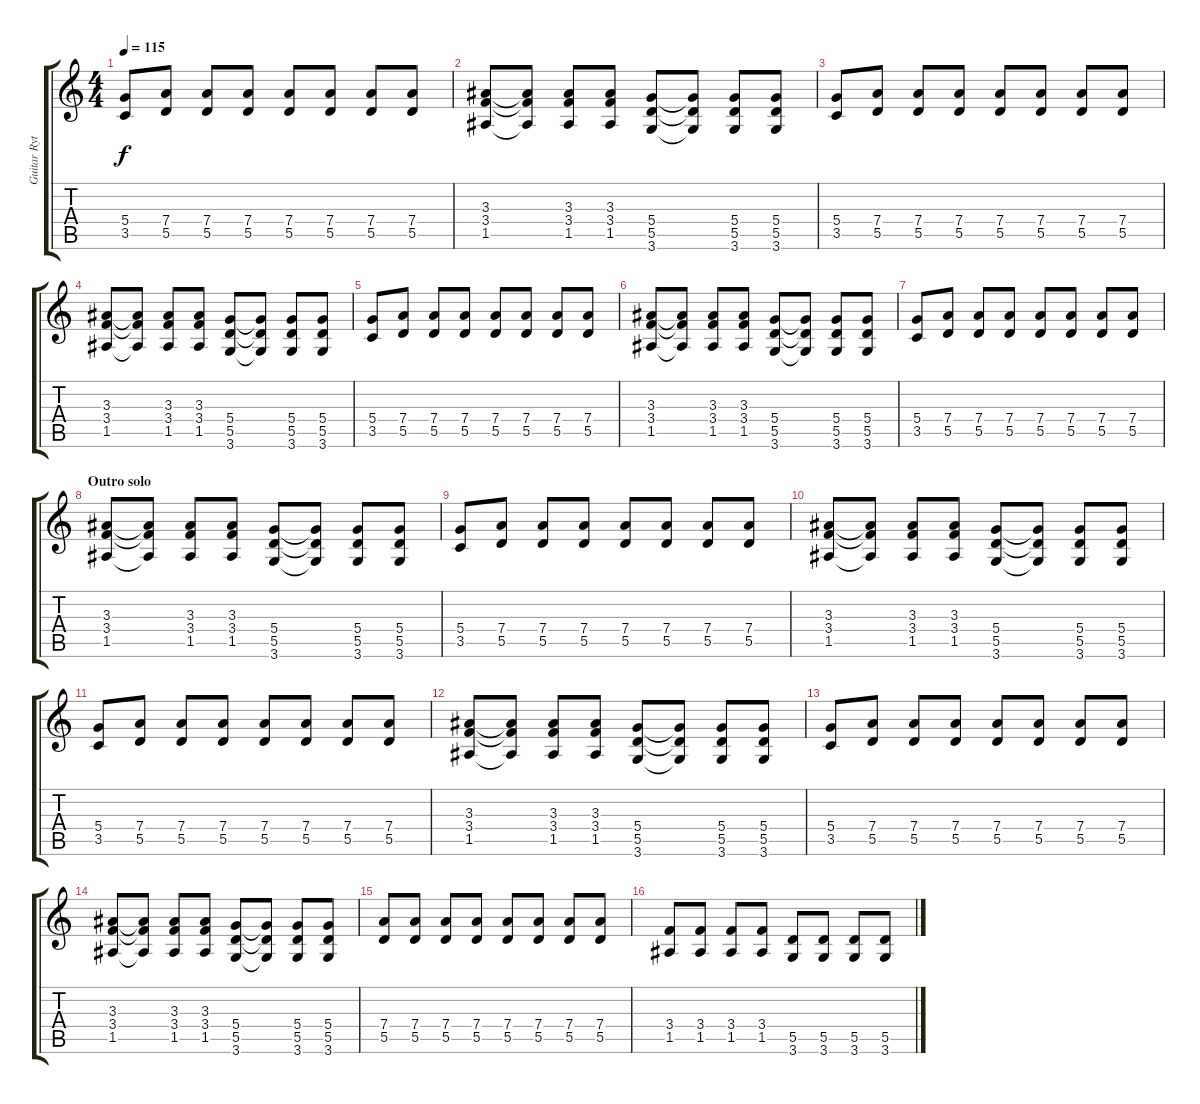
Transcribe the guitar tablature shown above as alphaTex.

\track ("Guitar Rythm" "Guitar Ryt") {instrument distortionguitar}
\staff {score tabs}
\tuning (E4 B3 G3 D3 A2 E2) {hide}
\ts (4 4)
\tempo 115
\clef g2
\ks c
(5.4 3.5).8{dy f} (7.4 5.5).8 (7.4 5.5).8 (7.4 5.5).8 (7.4 5.5).8 (7.4 5.5).8 (7.4 5.5).8 (7.4 5.5).8 |
(3.3 3.4 1.5).8 (3.3{t} 3.4{t} 1.5{t}).8 (3.3 3.4 1.5).8 (3.3 3.4 1.5).8 (5.4 5.5 3.6).8 (5.4{t} 5.5{t} 3.6{t}).8 (5.4 5.5 3.6).8 (5.4 5.5 3.6).8 |
(5.4 3.5).8 (7.4 5.5).8 (7.4 5.5).8 (7.4 5.5).8 (7.4 5.5).8 (7.4 5.5).8 (7.4 5.5).8 (7.4 5.5).8 |
(3.3 3.4 1.5).8 (3.3{t} 3.4{t} 1.5{t}).8 (3.3 3.4 1.5).8 (3.3 3.4 1.5).8 (5.4 5.5 3.6).8 (5.4{t} 5.5{t} 3.6{t}).8 (5.4 5.5 3.6).8 (5.4 5.5 3.6).8 |
(5.4 3.5).8 (7.4 5.5).8 (7.4 5.5).8 (7.4 5.5).8 (7.4 5.5).8 (7.4 5.5).8 (7.4 5.5).8 (7.4 5.5).8 |
(3.3 3.4 1.5).8 (3.3{t} 3.4{t} 1.5{t}).8 (3.3 3.4 1.5).8 (3.3 3.4 1.5).8 (5.4 5.5 3.6).8 (5.4{t} 5.5{t} 3.6{t}).8 (5.4 5.5 3.6).8 (5.4 5.5 3.6).8 |
(5.4 3.5).8 (7.4 5.5).8 (7.4 5.5).8 (7.4 5.5).8 (7.4 5.5).8 (7.4 5.5).8 (7.4 5.5).8 (7.4 5.5).8 |
\section ("" "Outro solo")
(3.3 3.4 1.5).8 (3.3{t} 3.4{t} 1.5{t}).8 (3.3 3.4 1.5).8 (3.3 3.4 1.5).8 (5.4 5.5 3.6).8 (5.4{t} 5.5{t} 3.6{t}).8 (5.4 5.5 3.6).8 (5.4 5.5 3.6).8 |
(5.4 3.5).8 (7.4 5.5).8 (7.4 5.5).8 (7.4 5.5).8 (7.4 5.5).8 (7.4 5.5).8 (7.4 5.5).8 (7.4 5.5).8 |
(3.3 3.4 1.5).8 (3.3{t} 3.4{t} 1.5{t}).8 (3.3 3.4 1.5).8 (3.3 3.4 1.5).8 (5.4 5.5 3.6).8 (5.4{t} 5.5{t} 3.6{t}).8 (5.4 5.5 3.6).8 (5.4 5.5 3.6).8 |
(5.4 3.5).8 (7.4 5.5).8 (7.4 5.5).8 (7.4 5.5).8 (7.4 5.5).8 (7.4 5.5).8 (7.4 5.5).8 (7.4 5.5).8 |
(3.3 3.4 1.5).8 (3.3{t} 3.4{t} 1.5{t}).8 (3.3 3.4 1.5).8 (3.3 3.4 1.5).8 (5.4 5.5 3.6).8 (5.4{t} 5.5{t} 3.6{t}).8 (5.4 5.5 3.6).8 (5.4 5.5 3.6).8 |
(5.4 3.5).8 (7.4 5.5).8 (7.4 5.5).8 (7.4 5.5).8 (7.4 5.5).8 (7.4 5.5).8 (7.4 5.5).8 (7.4 5.5).8 |
(3.3 3.4 1.5).8 (3.3{t} 3.4{t} 1.5{t}).8 (3.3 3.4 1.5).8 (3.3 3.4 1.5).8 (5.4 5.5 3.6).8 (5.4{t} 5.5{t} 3.6{t}).8 (5.4 5.5 3.6).8 (5.4 5.5 3.6).8 |
(7.4 5.5).8{volume 16 balance 5} (7.4 5.5).8 (7.4 5.5).8 (7.4 5.5).8 (7.4 5.5).8 (7.4 5.5).8 (7.4 5.5).8 (7.4 5.5).8 |
(3.4 1.5).8 (3.4 1.5).8 (3.4 1.5).8 (3.4 1.5).8 (5.5 3.6).8 (5.5 3.6).8 (5.5 3.6).8 (5.5 3.6).8
